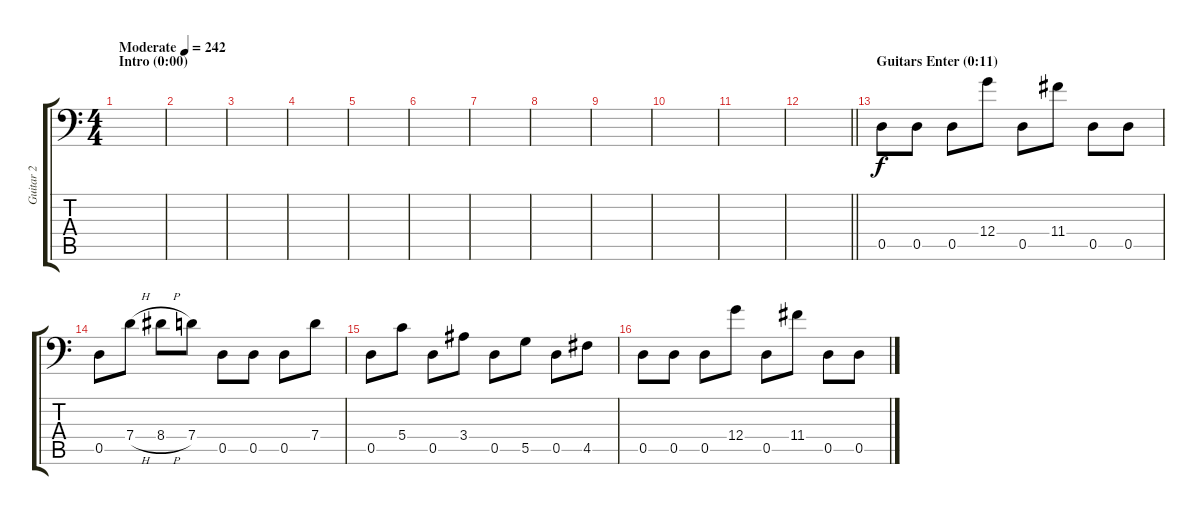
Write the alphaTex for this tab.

\track ("Guitar 2" "Guitar 2") {instrument distortionguitar}
\staff {score tabs}
\tuning (A3 E3 C3 G2 D2 A1) {hide}
\ts (4 4)
\section ("" "Intro (0:00)")
\tempo (242 "Moderate")
\clef f4
\ks c
|
|
|
|
|
|
|
|
|
|
|
\barLineRight lightlight
|
\section ("" "Guitars Enter (0:11)")
0.5.8 0.5.8 0.5.8 12.4.8 0.5.8 11.4.8 0.5.8 0.5.8 |
0.5.8 7.4{h}.8 8.4{h}.8 7.4.8 0.5.8 0.5.8 0.5.8 7.4.8 |
0.5.8 5.4.8 0.5.8 3.4.8 0.5.8 5.5.8 0.5.8 4.5.8 |
0.5.8 0.5.8 0.5.8 12.4.8 0.5.8 11.4.8 0.5.8 0.5.8
